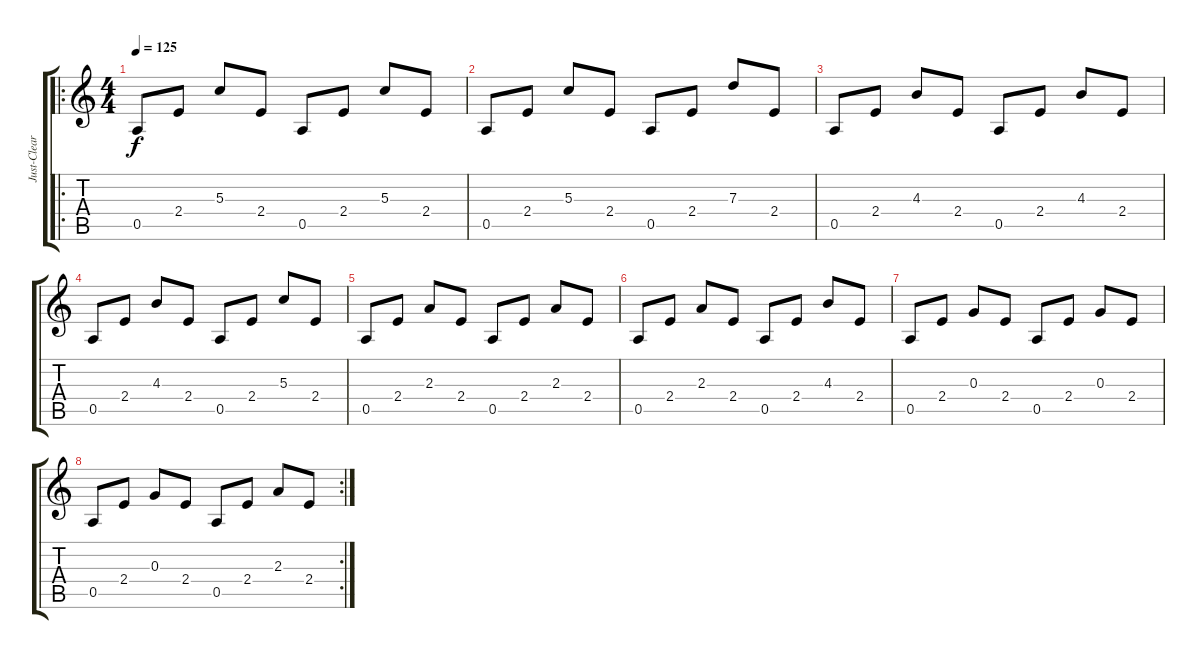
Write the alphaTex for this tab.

\track ("Just-Clear" "Just-Clear") {instrument acousticguitarnylon}
\staff {score tabs}
\tuning (E4 B3 G3 D3 A2 E2) {hide}
\ro
\ts (4 4)
\tempo 125
\clef g2
\ks c
0.5.8{dy f} 2.4.8 5.3.8 2.4.8 0.5.8 2.4.8 5.3.8 2.4.8 |
0.5.8 2.4.8 5.3.8 2.4.8 0.5.8 2.4.8 7.3.8 2.4.8 |
0.5.8 2.4.8 4.3.8 2.4.8 0.5.8 2.4.8 4.3.8 2.4.8 |
0.5.8 2.4.8 4.3.8 2.4.8 0.5.8 2.4.8 5.3.8 2.4.8 |
0.5.8 2.4.8 2.3.8 2.4.8 0.5.8 2.4.8 2.3.8 2.4.8 |
0.5.8 2.4.8 2.3.8 2.4.8 0.5.8 2.4.8 4.3.8 2.4.8 |
0.5.8 2.4.8 0.3.8 2.4.8 0.5.8 2.4.8 0.3.8 2.4.8 |
\rc 2
0.5.8 2.4.8 0.3.8 2.4.8 0.5.8 2.4.8 2.3.8 2.4.8
